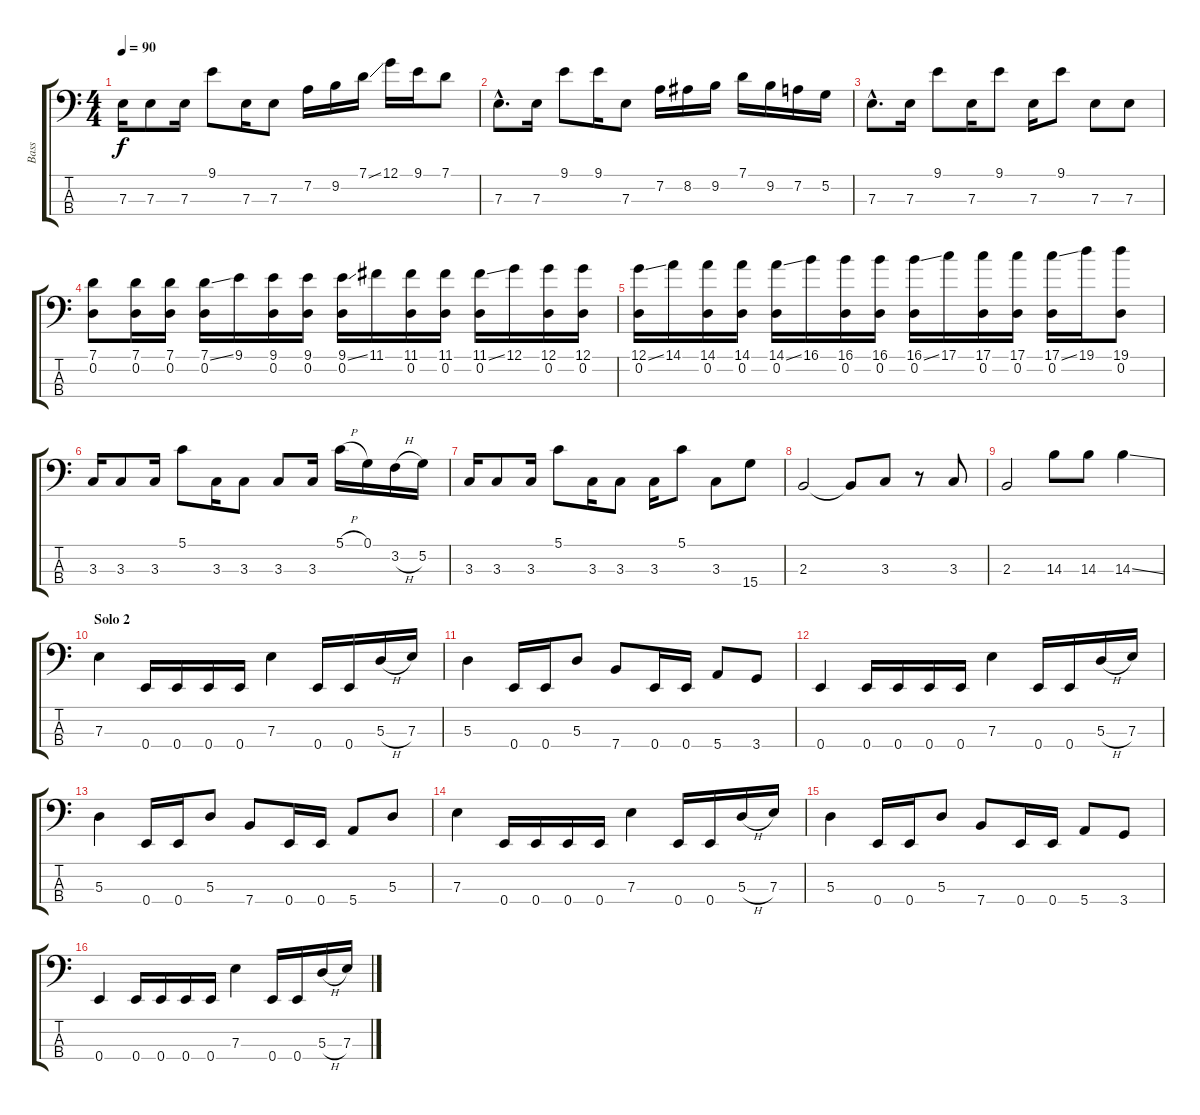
\track ("Bass" "Bass") {instrument electricbasspick}
\staff {score tabs}
\tuning (G2 D2 A1 E1) {hide}
\ts (4 4)
\tempo 90
\clef f4
\ks c
7.3.16{dy f} 7.3.8 7.3.16 9.1.8 7.3.16 7.3.8 7.2.16 9.2.16 7.1{ss}.16 12.1.16 9.1.16 7.1.8 |
7.3{hac}.8{d} 7.3.16 9.1.8 9.1.16 7.3.8 7.2.16 8.2.16 9.2.16 7.1.16 9.2.16 7.2.16 5.2.16 |
7.3{hac}.8{d} 7.3.16 9.1.8 7.3.16 9.1.8 7.3.16 9.1.8 7.3.8 7.3.8 |
(7.1 0.2).8 (7.1 0.2).16 (7.1 0.2).16 (7.1{ss} 0.2).16 9.1.16 (9.1 0.2).16 (9.1 0.2).16 (9.1{ss} 0.2).16 11.1.16 (11.1 0.2).16 (11.1 0.2).16 (11.1{ss} 0.2).16 12.1.16 (12.1 0.2).16 (12.1 0.2).16 |
(12.1{ss} 0.2).16 14.1.16 (14.1 0.2).16 (14.1 0.2).16 (14.1{ss} 0.2).16 16.1.16 (16.1 0.2).16 (16.1 0.2).16 (16.1{ss} 0.2).16 17.1.16 (17.1 0.2).16 (17.1 0.2).16 (17.1{ss} 0.2).16 19.1.16 (19.1 0.2).8 |
3.3.16 3.3.8 3.3.16 5.1.8 3.3.16 3.3.8 3.3.8 3.3.16 5.1{h}.16 0.1.16 3.2{h}.16 5.2.16 |
3.3.16 3.3.8 3.3.16 5.1.8 3.3.16 3.3.8 3.3.16 5.1.8 3.3.8 15.4.8 |
2.3.2 2.3{t}.8 3.3.8 r.8 3.3.8 |
2.3.2 14.3.8 14.3.8 14.3{ss}.4 |
\section ("" "Solo 2")
7.3.4 0.4.16 0.4.16 0.4.16 0.4.16 7.3.4 0.4.16 0.4.16 5.3{h}.16 7.3.16 |
5.3.4 0.4.16 0.4.16 5.3.8 7.4.8 0.4.16 0.4.16 5.4.8 3.4.8 |
0.4.4 0.4.16 0.4.16 0.4.16 0.4.16 7.3.4 0.4.16 0.4.16 5.3{h}.16 7.3.16 |
5.3.4 0.4.16 0.4.16 5.3.8 7.4.8 0.4.16 0.4.16 5.4.8 5.3.8 |
7.3.4 0.4.16 0.4.16 0.4.16 0.4.16 7.3.4 0.4.16 0.4.16 5.3{h}.16 7.3.16 |
5.3.4 0.4.16 0.4.16 5.3.8 7.4.8 0.4.16 0.4.16 5.4.8 3.4.8 |
0.4.4 0.4.16 0.4.16 0.4.16 0.4.16 7.3.4 0.4.16 0.4.16 5.3{h}.16 7.3.16
